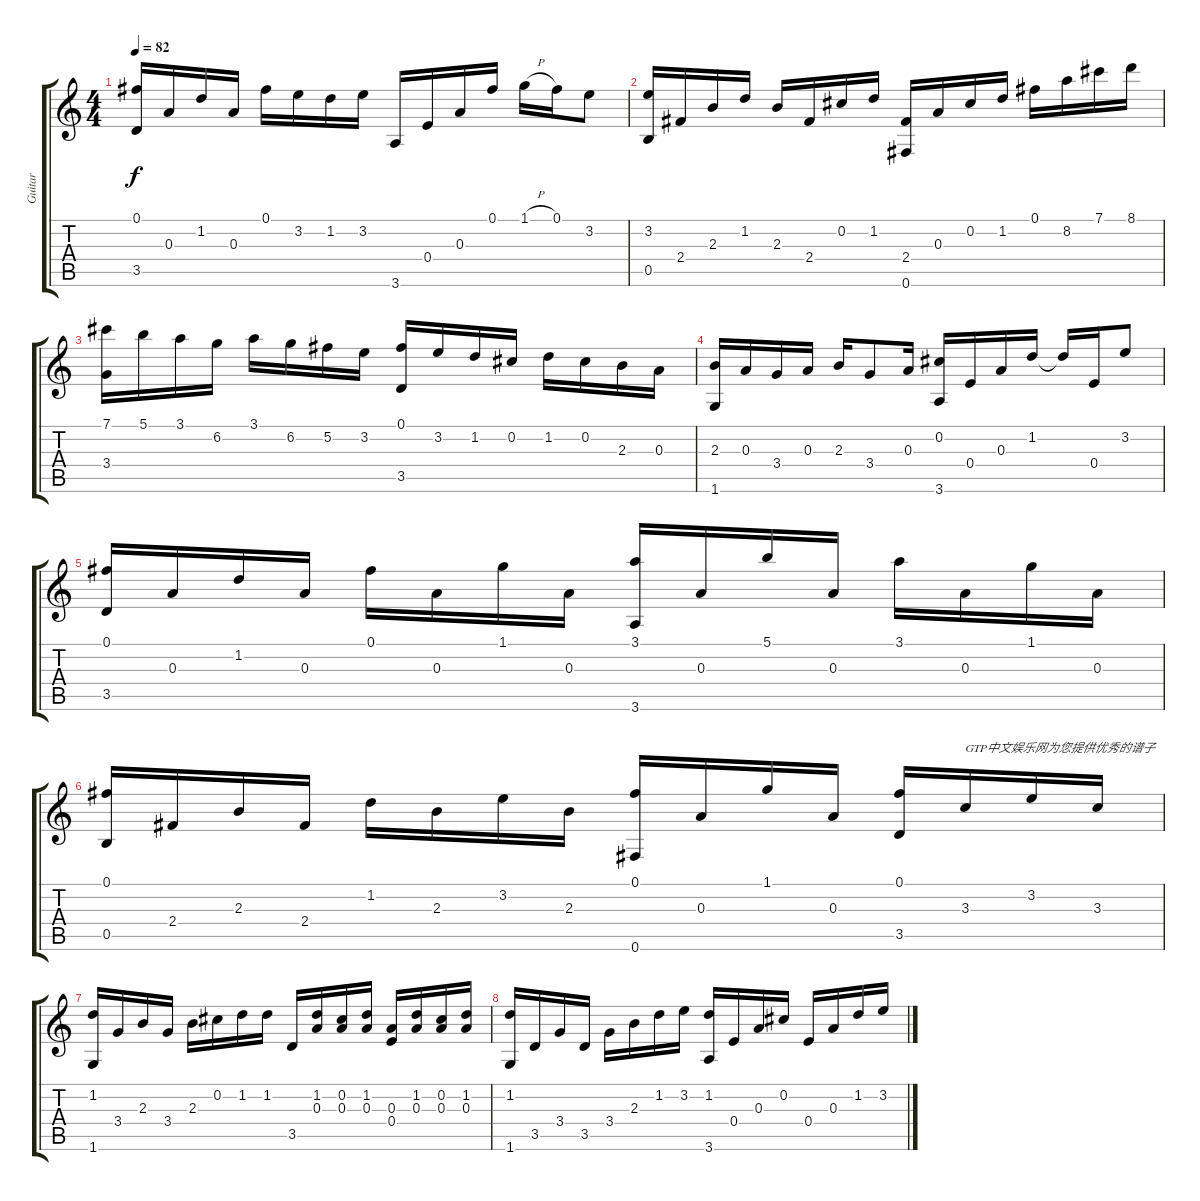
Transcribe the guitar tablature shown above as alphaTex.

\track ("Guitar" "Guitar") {instrument acousticguitarsteel}
\staff {score tabs}
\tuning (Gb4 Db4 A3 E3 B2 Gb2) {hide}
\ts (4 4)
\tempo 82
\clef g2
\ks c
(0.1 3.5).16{dy f} 0.3.16 1.2.16 0.3.16 0.1.16 3.2.16 1.2.16 3.2.16 3.6.16 0.4.16 0.3.16 0.1.16 1.1{h}.16 0.1.16 3.2.8 |
(3.2 0.5).16 2.4.16 2.3.16 1.2.16 2.3.16 2.4.16 0.2.16 1.2.16 (2.4 0.6).16 0.3.16 0.2.16 1.2.16 0.1.16 8.2.16 7.1.16 8.1.16 |
(7.1 3.4).16 5.1.16 3.1.16 6.2.16 3.1.16 6.2.16 5.2.16 3.2.16 (0.1 3.5).16 3.2.16 1.2.16 0.2.16 1.2.16 0.2.16 2.3.16 0.3.16 |
(2.3 1.6).16 0.3.16 3.4.16 0.3.16 2.3.16 3.4.8 0.3.16 (0.2 3.6).16 0.4.16 0.3.16 1.2.16 1.2{t}.16 0.4.16 3.2.8 |
(0.1 3.5).16 0.3.16 1.2.16 0.3.16 0.1.16 0.3.16 1.1.16 0.3.16 (3.1 3.6).16 0.3.16 5.1.16 0.3.16 3.1.16 0.3.16 1.1.16 0.3.16 |
(0.1 0.5).16 2.4.16 2.3.16 2.4.16 1.2.16 2.3.16 3.2.16 2.3.16 (0.1 0.6).16 0.3.16 1.1.16 0.3.16 (0.1 3.5).16 3.3.16{txt "GTP中文娱乐网为您提供优秀的谱子"} 3.2.16 3.3.16 |
(1.2 1.6).16 3.4.16 2.3.16 3.4.16 2.3.16 0.2.16 1.2.16 1.2.16 3.5.16 (1.2 0.3).16 (0.2 0.3).16 (1.2 0.3).16 (0.3 0.4).16 (1.2 0.3).16 (0.2 0.3).16 (1.2 0.3).16 |
(1.2 1.6).16 3.5.16 3.4.16 3.5.16 3.4.16 2.3.16 1.2.16 3.2.16 (1.2 3.6).16 0.4.16 0.3.16 0.2.16 0.4.16 0.3.16 1.2.16 3.2.16
